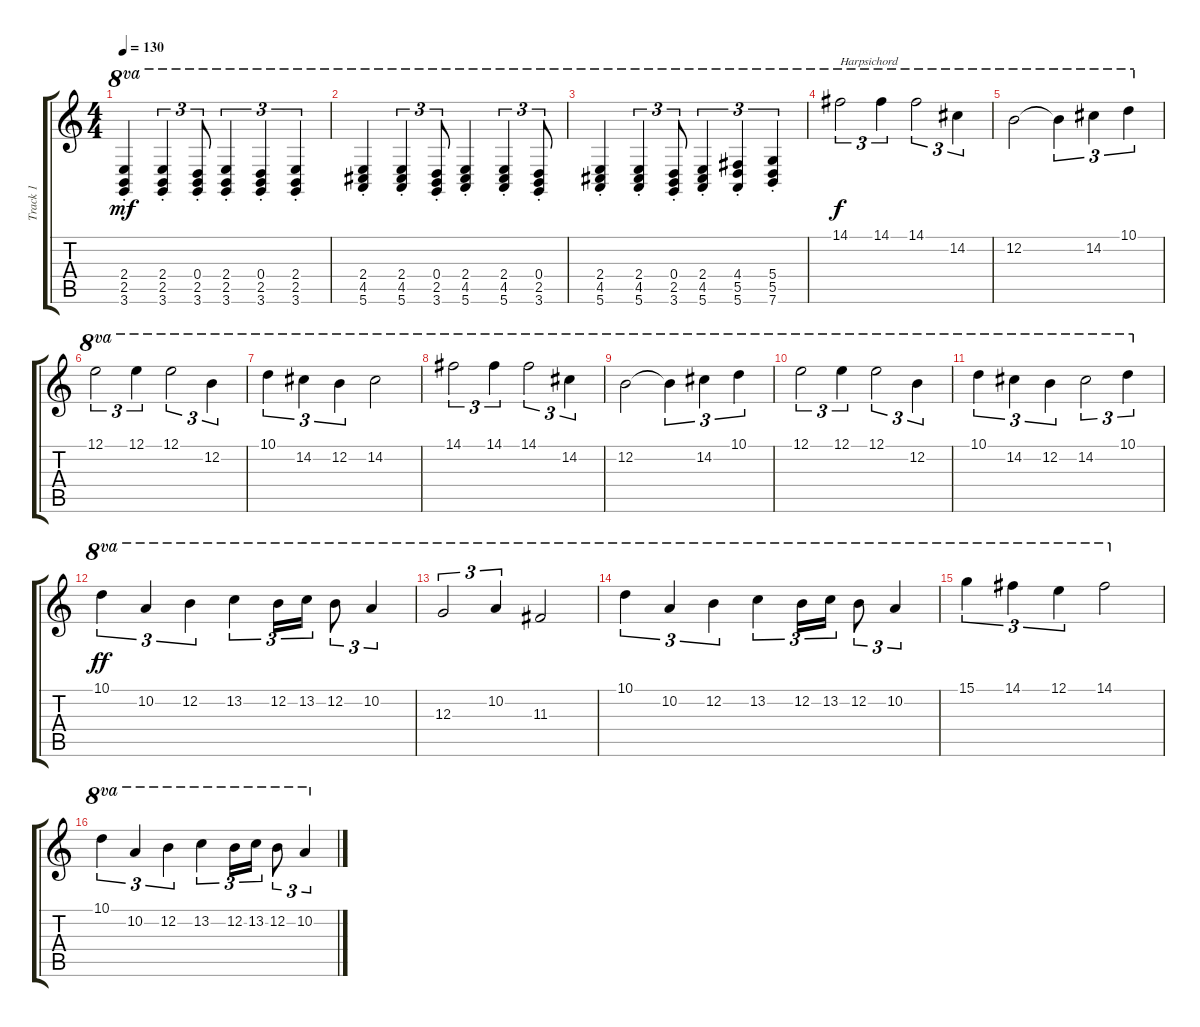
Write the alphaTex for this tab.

\track ("Track 1" "Track 1") {instrument harpsichord}
\staff {score tabs}
\tuning (E5 B4 G4 D4 A3 E3) {hide}
\ts (4 4)
\tempo 130
\clef g2
\ks c
(2.4{st} 2.5{st} 3.6{st}).4{ot 8va dy mf} (2.4{st} 2.5{st} 3.6).4{tu (3 2) ot 8va} (0.4{st} 2.5{st} 3.6{st}).8{tu (3 2) ot 8va} (2.4{st} 2.5{st} 3.6{st}).4{tu (3 2) ot 8va} (0.4{st} 2.5{st} 3.6{st}).4{tu (3 2) ot 8va} (2.4{st} 2.5{st} 3.6{st}).4{tu (3 2) ot 8va} |
(2.4{st} 4.5{st} 5.6{st}).4{ot 8va} (2.4{st} 4.5{st} 5.6{st}).4{tu (3 2) ot 8va} (0.4{st} 2.5{st} 3.6{st}).8{tu (3 2) ot 8va} (2.4{st} 4.5{st} 5.6{st}).4{ot 8va} (2.4{st} 4.5{st} 5.6{st}).4{tu (3 2) ot 8va} (0.4{st} 2.5{st} 3.6{st}).8{tu (3 2) ot 8va} |
(2.4{st} 4.5{st} 5.6{st}).4{ot 8va} (2.4{st} 4.5{st} 5.6{st}).4{tu (3 2) ot 8va} (0.4{st} 2.5{st} 3.6{st}).8{tu (3 2) ot 8va} (2.4{st} 4.5{st} 5.6{st}).4{tu (3 2) ot 8va} (4.4{st} 5.5{st} 5.6{st}).4{tu (3 2) ot 8va} (5.4{st} 5.5{st} 7.6{st}).4{tu (3 2) ot 8va} |
14.1.2{tu (3 2) ot 8va txt "Harpsichord" dy f instrument harpsichord} 14.1.4{tu (3 2) ot 8va} 14.1.2{tu (3 2) ot 8va} 14.2.4{tu (3 2) ot 8va} |
12.2.2{ot 8va} 12.2{t}.4{tu (3 2) ot 8va} 14.2.4{tu (3 2) ot 8va} 10.1.4{tu (3 2) ot 8va} |
12.1.2{tu (3 2) ot 8va} 12.1.4{tu (3 2) ot 8va} 12.1.2{tu (3 2) ot 8va} 12.2.4{tu (3 2) ot 8va} |
10.1.4{tu (3 2) ot 8va} 14.2.4{tu (3 2) ot 8va} 12.2.4{tu (3 2) ot 8va} 14.2.2{ot 8va} |
14.1.2{tu (3 2) ot 8va} 14.1.4{tu (3 2) ot 8va} 14.1.2{tu (3 2) ot 8va} 14.2.4{tu (3 2) ot 8va} |
12.2.2{ot 8va} 12.2{t}.4{tu (3 2) ot 8va} 14.2.4{tu (3 2) ot 8va} 10.1.4{tu (3 2) ot 8va} |
12.1.2{tu (3 2) ot 8va} 12.1.4{tu (3 2) ot 8va} 12.1.2{tu (3 2) ot 8va} 12.2.4{tu (3 2) ot 8va} |
10.1.4{tu (3 2) ot 8va} 14.2.4{tu (3 2) ot 8va} 12.2.4{tu (3 2) ot 8va} 14.2.2{tu (3 2) ot 8va} 10.1.4{tu (3 2) ot 8va} |
10.1.4{tu (3 2) ot 8va dy ff} 10.2.4{tu (3 2) ot 8va} 12.2.4{tu (3 2) ot 8va} 13.2.4{tu (3 2) ot 8va} 12.2.16{tu (3 2) ot 8va} 13.2.16{tu (3 2) ot 8va} 12.2.8{tu (3 2) ot 8va} 10.2.4{tu (3 2) ot 8va} |
12.3.2{tu (3 2) ot 8va} 10.2.4{tu (3 2) ot 8va} 11.3.2{ot 8va} |
10.1.4{tu (3 2) ot 8va} 10.2.4{tu (3 2) ot 8va} 12.2.4{tu (3 2) ot 8va} 13.2.4{tu (3 2) ot 8va} 12.2.16{tu (3 2) ot 8va} 13.2.16{tu (3 2) ot 8va} 12.2.8{tu (3 2) ot 8va} 10.2.4{tu (3 2) ot 8va} |
15.1.4{tu (3 2) ot 8va} 14.1.4{tu (3 2) ot 8va} 12.1.4{tu (3 2) ot 8va} 14.1.2{ot 8va} |
10.1.4{tu (3 2) ot 8va} 10.2.4{tu (3 2) ot 8va} 12.2.4{tu (3 2) ot 8va} 13.2.4{tu (3 2) ot 8va} 12.2.16{tu (3 2) ot 8va} 13.2.16{tu (3 2) ot 8va} 12.2.8{tu (3 2) ot 8va} 10.2.4{tu (3 2) ot 8va}
